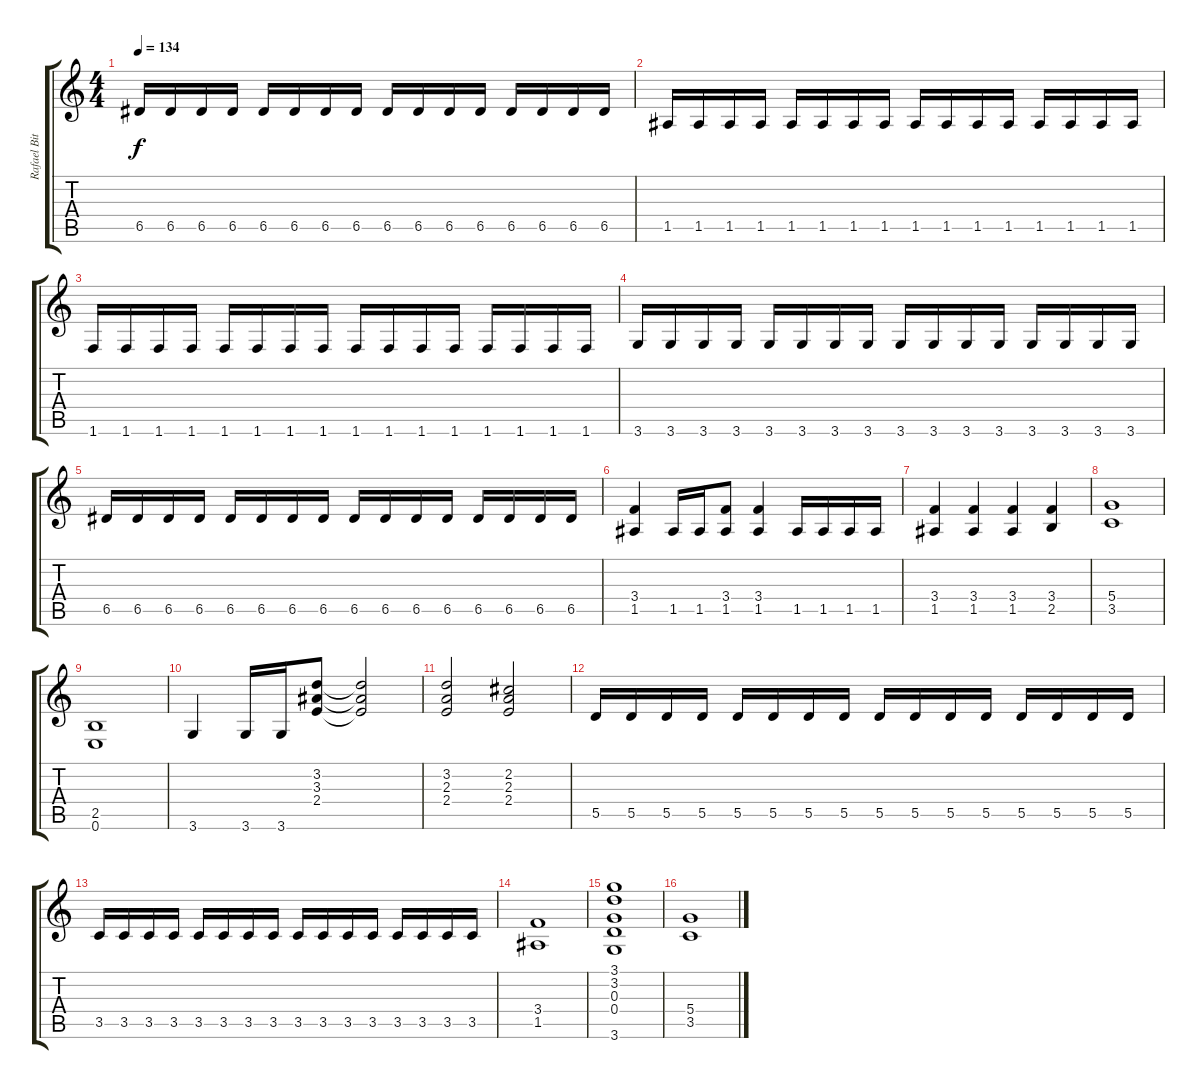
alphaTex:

\track ("Rafael Bittencourt" "Rafael Bit") {instrument distortionguitar}
\staff {score tabs}
\tuning (E4 B3 G3 D3 A2 E2) {hide}
\ts (4 4)
\tempo 134
\clef g2
\ks c
6.5.16{dy f} 6.5.16 6.5.16 6.5.16 6.5.16 6.5.16 6.5.16 6.5.16 6.5.16 6.5.16 6.5.16 6.5.16 6.5.16 6.5.16 6.5.16 6.5.16 |
1.5.16 1.5.16 1.5.16 1.5.16 1.5.16 1.5.16 1.5.16 1.5.16 1.5.16 1.5.16 1.5.16 1.5.16 1.5.16 1.5.16 1.5.16 1.5.16 |
1.6.16 1.6.16 1.6.16 1.6.16 1.6.16 1.6.16 1.6.16 1.6.16 1.6.16 1.6.16 1.6.16 1.6.16 1.6.16 1.6.16 1.6.16 1.6.16 |
3.6.16 3.6.16 3.6.16 3.6.16 3.6.16 3.6.16 3.6.16 3.6.16 3.6.16 3.6.16 3.6.16 3.6.16 3.6.16 3.6.16 3.6.16 3.6.16 |
6.5.16 6.5.16 6.5.16 6.5.16 6.5.16 6.5.16 6.5.16 6.5.16 6.5.16 6.5.16 6.5.16 6.5.16 6.5.16 6.5.16 6.5.16 6.5.16 |
(3.4 1.5).4 1.5.16 1.5.16 (3.4 1.5).8 (3.4 1.5).4 1.5.16 1.5.16 1.5.16 1.5.16 |
(3.4 1.5).4 (3.4 1.5).4 (3.4 1.5).4 (3.4 2.5).4 |
(5.4 3.5).1 |
(2.5 0.6).1 |
3.6.4 3.6.16 3.6.16 (3.2 3.3 2.4).8 (3.2{t} 3.3{t} 2.4{t}).2 |
(3.2 2.3 2.4).2 (2.2 2.3 2.4).2 |
5.5.16 5.5.16 5.5.16 5.5.16 5.5.16 5.5.16 5.5.16 5.5.16 5.5.16 5.5.16 5.5.16 5.5.16 5.5.16 5.5.16 5.5.16 5.5.16 |
3.5.16 3.5.16 3.5.16 3.5.16 3.5.16 3.5.16 3.5.16 3.5.16 3.5.16 3.5.16 3.5.16 3.5.16 3.5.16 3.5.16 3.5.16 3.5.16 |
(3.4 1.5).1 |
(3.1 3.2 0.3 0.4 3.6).1 |
(5.4 3.5).1
